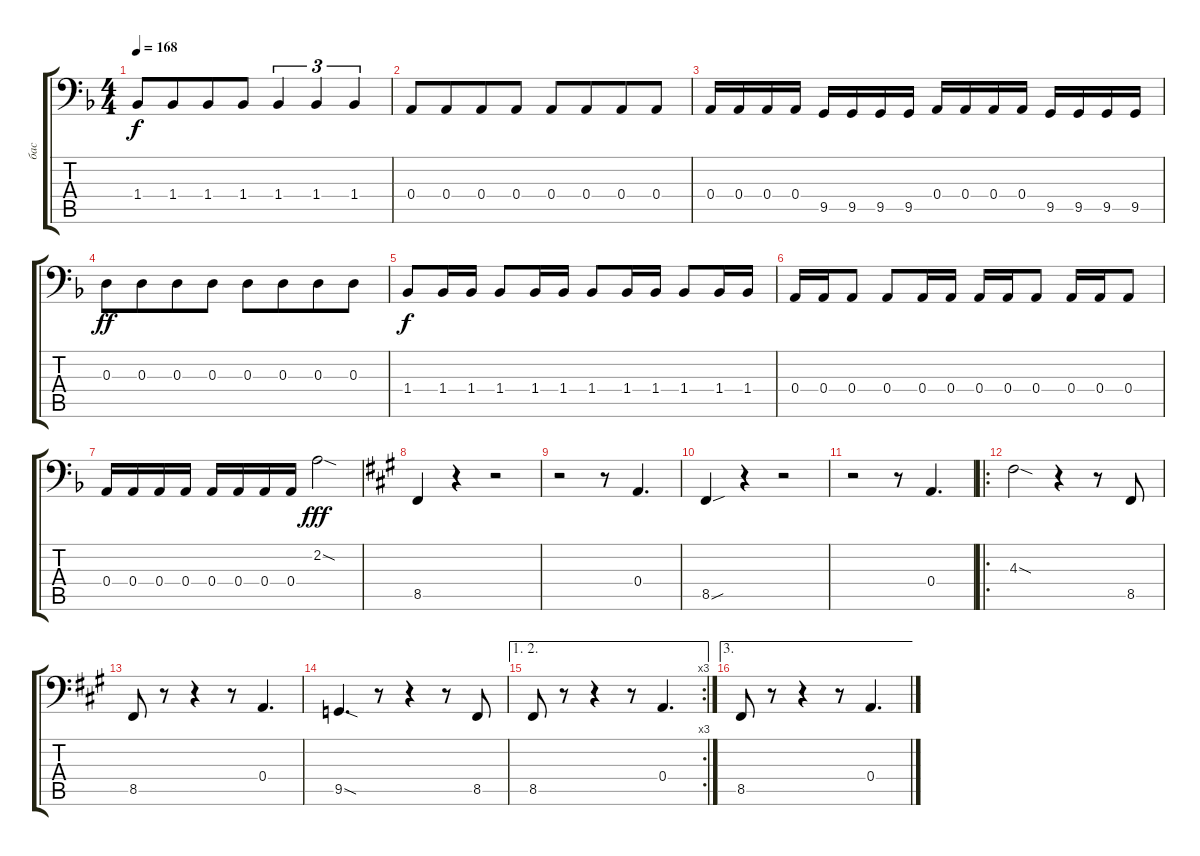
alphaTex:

\track ("бас" "бас") {instrument electricbassfinger}
\staff {score tabs}
\tuning (C3 G2 D2 A1 Bb0 C0) {hide}
\ts (4 4)
\tempo 168
\clef f4
\ks dminor
1.4.8{dy f} 1.4.8{beam merge} 1.4.8 1.4.8 1.4.4{tu (3 2)} 1.4.4{tu (3 2)} 1.4.4{tu (3 2)} |
0.4.8 0.4.8{beam merge} 0.4.8 0.4.8 0.4.8 0.4.8{beam merge} 0.4.8 0.4.8 |
0.4.16 0.4.16 0.4.16 0.4.16 9.5.16 9.5.16 9.5.16 9.5.16 0.4.16 0.4.16 0.4.16 0.4.16 9.5.16 9.5.16 9.5.16 9.5.16 |
0.3.8{dy ff} 0.3.8{beam merge} 0.3.8 0.3.8 0.3.8 0.3.8{beam merge} 0.3.8 0.3.8 |
1.4.8{dy f} 1.4.16 1.4.16 1.4.8 1.4.16 1.4.16 1.4.8 1.4.16 1.4.16 1.4.8 1.4.16 1.4.16 |
0.4.16 0.4.16 0.4.8 0.4.8 0.4.16 0.4.16 0.4.16 0.4.16 0.4.8 0.4.16 0.4.16 0.4.8 |
0.4.16 0.4.16 0.4.16 0.4.16 0.4.16 0.4.16 0.4.16 0.4.16 2.2{sod}.2{dy fff} |
\ks f#minor
8.5.4 r.4 r.2 |
r.2 r.8 0.4.4{d} |
8.5{sou}.4 r.4 r.2 |
r.2 r.8 0.4.4{d} |
\ro
4.3{sod}.2 r.4 r.8 8.5.8 |
8.5.8 r.8 r.4 r.8 0.4.4{d} |
9.5{sod}.4{d} r.8 r.4 r.8 8.5.8 |
\ae (1 2)
\rc 3
8.5.8 r.8 r.4 r.8 0.4.4{d} |
\ae 3
8.5.8 r.8 r.4 r.8 0.4.4{d}
